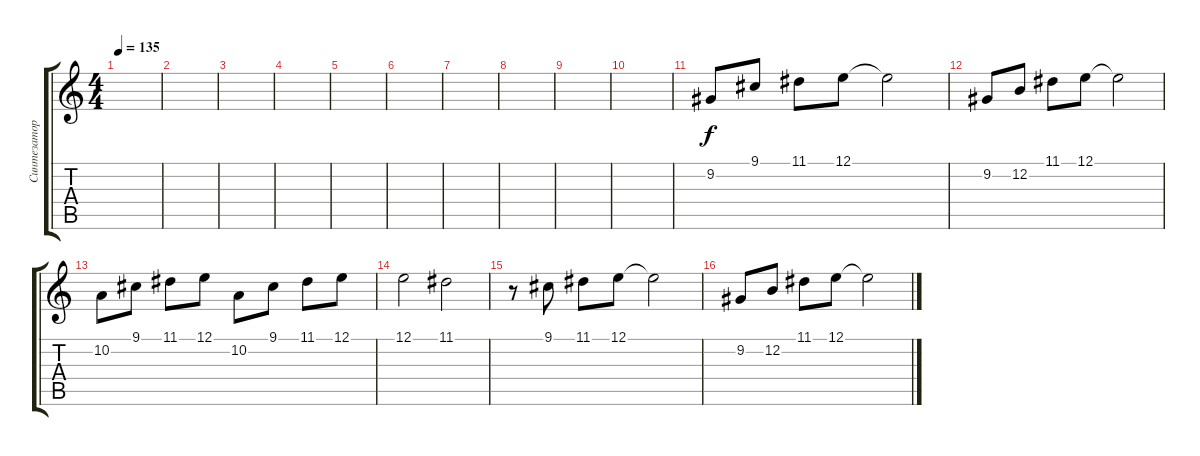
\track ("Синтезатор 2" "Синтезатор") {instrument fx5brightness}
\staff {score tabs}
\tuning (E4 B3 G3 D3 A2 E2) {hide}
\ts (4 4)
\tempo 135
\clef g2
\ks c
|
|
|
|
|
|
|
|
|
|
9.2.8 9.1.8 11.1.8 12.1.8 12.1{t}.2 |
9.2.8 12.2.8 11.1.8 12.1.8 12.1{t}.2 |
10.2.8 9.1.8 11.1.8 12.1.8 10.2.8 9.1.8 11.1.8 12.1.8 |
12.1.2 11.1.2 |
r.8 9.1.8 11.1.8 12.1.8 12.1{t}.2 |
9.2.8 12.2.8 11.1.8 12.1.8 12.1{t}.2
